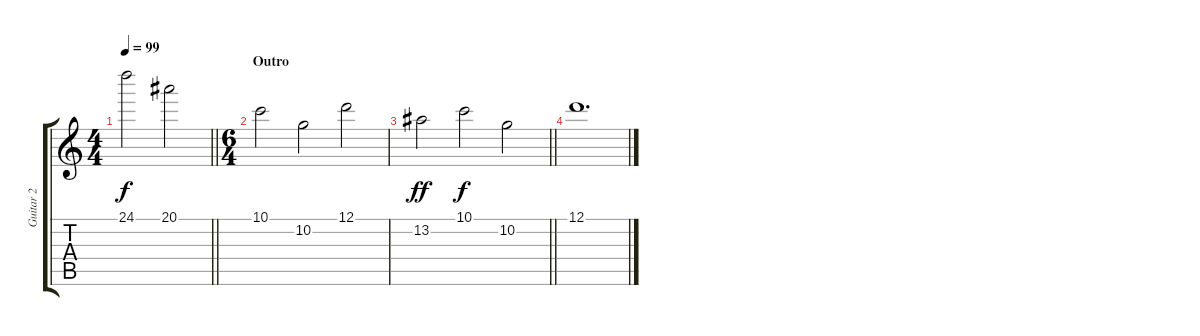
\track ("Guitar 2" "Guitar 2") {instrument distortionguitar}
\staff {score tabs}
\tuning (D4 A3 F3 C3 G2 C2) {hide}
\ts (4 4)
\tempo 99
\clef g2
\barLineRight lightlight
\ks c
24.1.2{dy f} 20.1.2 |
\ts (6 4)
\section ("" "Outro")
10.1.2 10.2.2 12.1.2 |
\barLineRight lightlight
13.2.2{dy ff} 10.1.2{dy f} 10.2.2 |
12.1.1{d}
